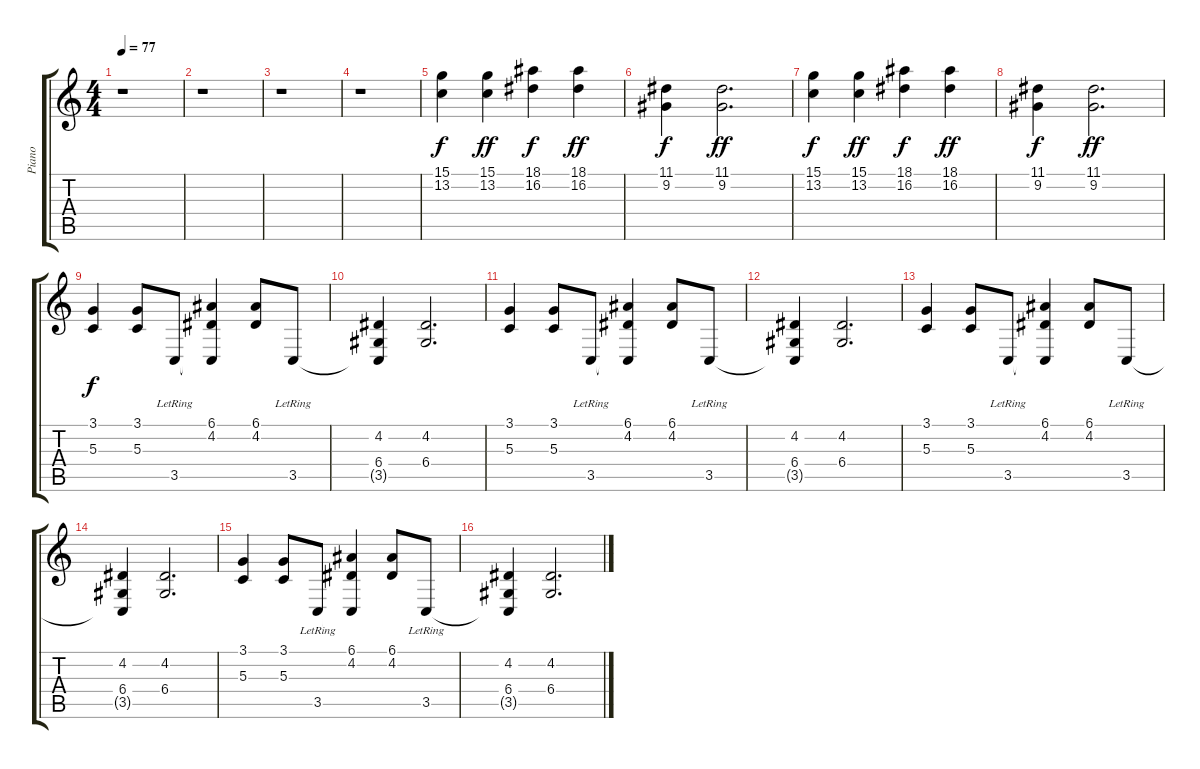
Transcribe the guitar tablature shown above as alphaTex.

\track ("Piano" "Piano") {instrument acousticgrandpiano}
\staff {score tabs}
\tuning (E4 B3 G3 D3 A2 E2) {hide}
\ts (4 4)
\tempo 77
\clef g2
\ks c
r.1{dy f} |
r.1 |
r.1 |
r.1 |
(15.1 13.2).4 (15.1 13.2).4{dy ff} (18.1 16.2).4{dy f} (18.1 16.2).4{dy ff} |
(11.1 9.2).4{dy f} (11.1 9.2).2{d dy ff} |
(15.1 13.2).4{dy f} (15.1 13.2).4{dy ff} (18.1 16.2).4{dy f} (18.1 16.2).4{dy ff} |
(11.1 9.2).4{dy f} (11.1 9.2).2{d dy ff} |
(3.1 5.3).4{dy f} (3.1 5.3).8 3.5{lr}.8 (6.1 4.2 3.5{t}).4 (6.1 4.2).8 3.5{lr}.8 |
(4.2 6.4 3.5{t}).4 (4.2 6.4).2{d} |
(3.1 5.3).4 (3.1 5.3).8 3.5{lr}.8 (6.1 4.2 3.5{t}).4 (6.1 4.2).8 3.5{lr}.8 |
(4.2 6.4 3.5{t}).4 (4.2 6.4).2{d} |
(3.1 5.3).4 (3.1 5.3).8 3.5{lr}.8 (6.1 4.2 3.5{t}).4 (6.1 4.2).8 3.5{lr}.8 |
(4.2 6.4 3.5{t}).4 (4.2 6.4).2{d} |
(3.1 5.3).4 (3.1 5.3).8 3.5{lr}.8 (6.1 4.2 3.5{t}).4 (6.1 4.2).8 3.5{lr}.8 |
(4.2 6.4 3.5{t}).4 (4.2 6.4).2{d}
